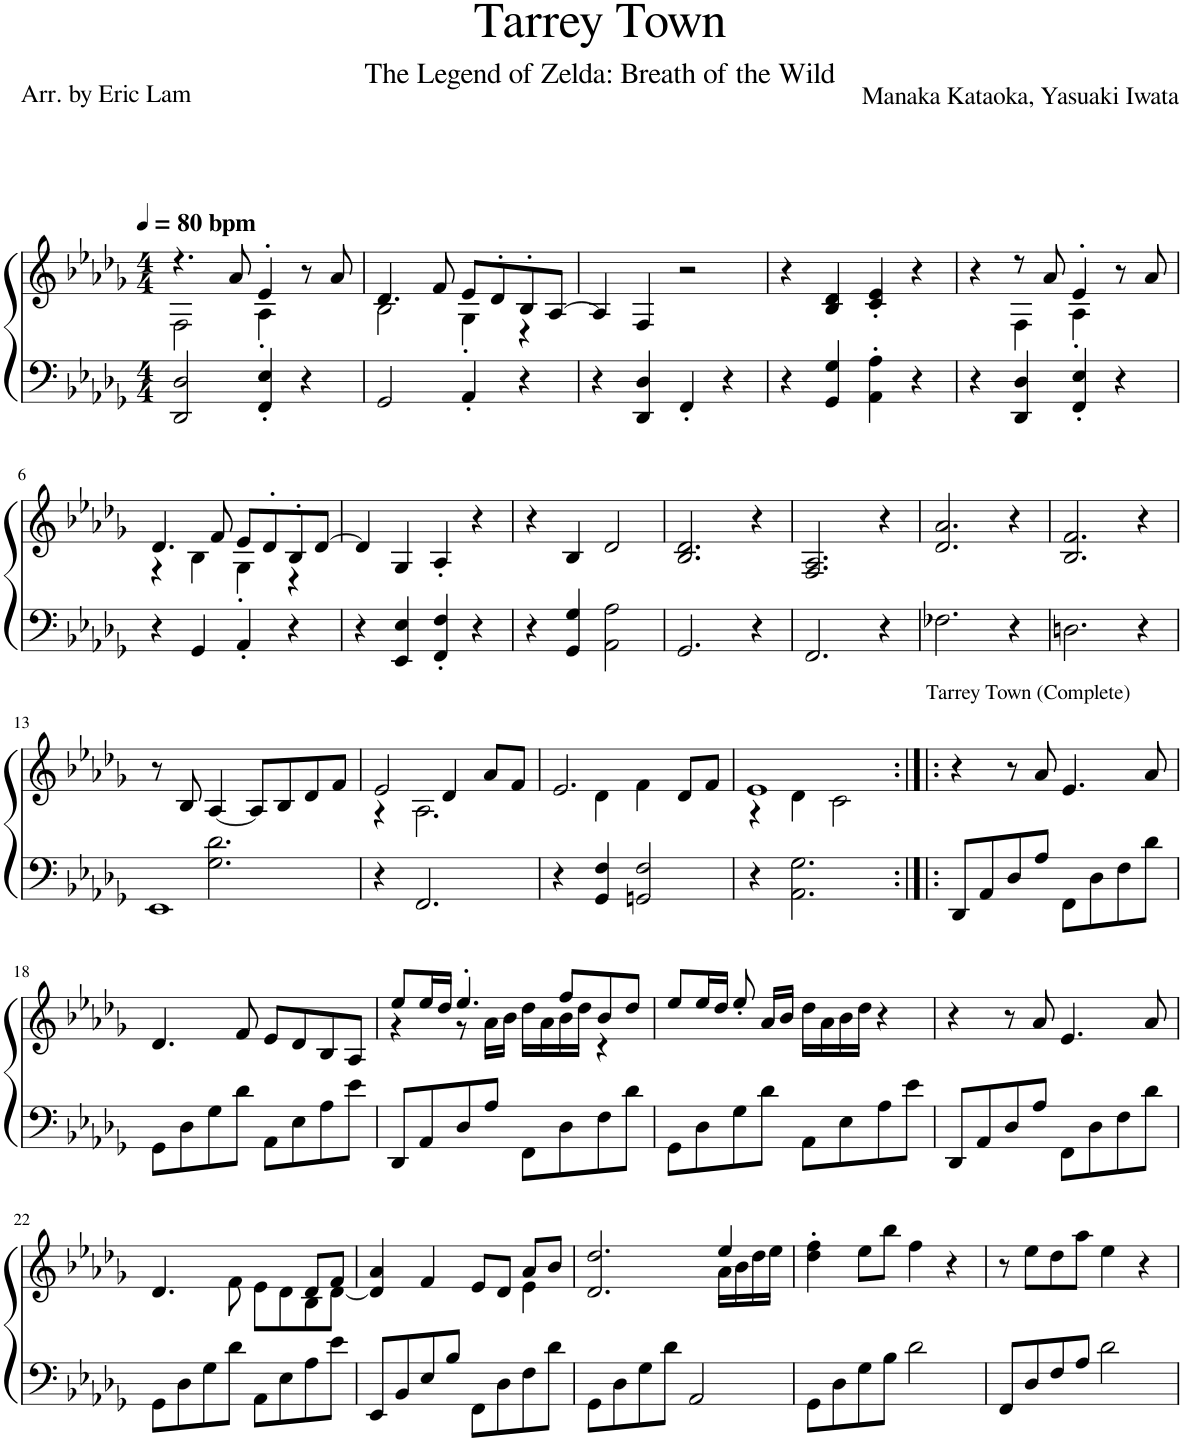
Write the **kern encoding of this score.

**kern	**kern
*part1	*part1
*staff2	*staff1
*I"Piano	*
*I'Pno.	*
*clefF4	*clefG2
*k[b-e-a-d-g-]	*k[b-e-a-d-g-]
*M4/4	*M4/4
*MM80	*MM80
=1	=1
*	*^
!	!LO:TX:a:B:t=bpm	!
2DD-/ 2D-/	4.r	2F\
.	8a-/	.
4FF/' 4E-/'	4e-'>/	4A-'\
4r	8r	4ryy
.	8a-/	.
=2	=2	=2
2GG-/	4.d-/	2B-\
.	8f/	.
4AA-'/	8e-/L	4G-'\
.	8d-'/	.
4r	8B-'/	4r
.	[8A-/J	.
*	*v	*v
=3	=3
4r	4A-/]
4DD-/ 4D-/	4F/
4FF'/	2r
4r	.
=4	=4
4r	4r
4GG-/ 4G-/	4B-/ 4d-/
4AA-\' 4A-\'	4c/' 4e-/'
4r	4r
=5	=5
*	*^
4r	4r	4ryy
4DD-/ 4D-/	8r	4F\
.	8a-/	.
4FF/' 4E-/'	4e-'/	4A-'\
4r	8r	4ryy
.	8a-/	.
!!LO:LB:g=z	!!
=6	=6	=6
4r	4.d-/	4r
4GG-/	.	4B-\
.	8f/	.
4AA-'/	8e-/L	4G-'\
.	8d-'/	.
4r	8B-'/	4r
.	[8d-/J	.
*	*v	*v
=7	=7
4r	4d-/]
4EE-/ 4E-/	4G-/
4FF/' 4F/'	4A-'/
4r	4r
=8	=8
4r	4r
4GG-/ 4G-/	4B-/
2AA-\ 2A-\	2d-/
=9	=9
2.GG-/	2.B-/ 2.d-/
4r	4r
=10	=10
2.FF/	2.F/ 2.A-/
4r	4r
=11	=11
2.F-X\	2.d-/ 2.a-/
4r	4r
=12	=12
2.Dn\	2.B-/ 2.f/
4r	4r
!!LO:LB:g=z
=13	=13
*^	*
1EE-	4ryy	8r
.	.	8B-/
.	2.G-\ 2.d-\	[4A-/
.	.	8A-/L]
.	.	8B-/
.	.	8d-/
.	.	8f/J
*v	*v	*
=14	=14
*	*^
4r	2e-/	4r
2.FF/	.	2.A-\
.	4d-/	.
.	8a-/L	.
.	8f/J	.
=15	=15	=15
4r	2.e-/	4ryy
4GG-/ 4F/	.	4d-\
2GGn/ 2F/	.	4f\
.	8d-/L	4ryy
.	8f/J	.
=16	=16	=16
4r	1e-	4r
2.AA-\ 2.G-\	.	4d-\
.	.	2c\
=17:|!|:	=17:|!|:	=17:|!|:
!	!LO:TX:a:t=Tarrey Town (Complete)	!
*	*v	*v
8DD-/L	4r
8AA-/	.
8D-/	8r
8A-/J	8a-/
8FF\L	4.e-/
8D-\	.
8F\	.
8d-\J	8a-/
!!LO:LB:g=z
=18	=18
8GG-\L	4.d-/
8D-\	.
8G-\	.
8d-\J	8f/
8AA-\L	8e-/L
8E-\	8d-/
8A-\	8B-/
8e-\J	8A-/J
=19	=19
*	*^
8DD-/L	8ee-/L	4r
8AA-/	16ee-/L	.
.	16dd-/JJ	.
8D-/	4.ee-'/	8r
8A-/J	.	16a-\LL
.	.	16b-\JJ
8FF\L	.	16dd-\LL
.	.	16a-\
8D-\	8ff/L	16b-\
.	.	16dd-\JJ
8F\	8b-/	4r
8d-\J	8dd-/J	.
*	*v	*v
=20	=20
8GG-\L	8ee-/L
8D-\	16ee-/L
.	16dd-/JJ
8G-\	8ee-'/
8d-\J	16a-/LL
.	16b-/JJ
8AA-\L	16dd-\LL
.	16a-\
8E-\	16b-\
.	16dd-\JJ
8A-\	4r
8e-\J	.
=21	=21
8DD-/L	4r
8AA-/	.
8D-/	8r
8A-/J	8a-/
8FF\L	4.e-/
8D-\	.
8F\	.
8d-\J	8a-/
!!LO:LB:g=z
=22	=22
*	*^
8GG-\L	4.d-/	2.ryy
8D-\	.	.
8G-\	.	.
8d-\J	8f\	.
8AA-\L	8e-\L	.
8E-\	8d-\	.
8A-\	8B-\	8d-/L
8e-\J	[8d-\J	8f/J
=23	=23	=23
8EE-/L	4d-/] 4a-/	2.ryy
8BB-/	.	.
8E-/	4f/	.
8B-/J	.	.
8FF\L	8e-/L	.
8D-\	8d-/J	.
8F\	4e-\	8a-/L
8d-\J	.	8b-/J
=24	=24	=24
8GG-\L	2.d-/ 2.dd-/	2.ryy
8D-\	.	.
8G-\	.	.
8d-\J	.	.
2AA-/	.	.
.	4ee-/	16a-\LL
.	.	16b-\
.	.	16dd-\
.	.	16ee-\JJ
*	*v	*v
=25	=25
8GG-\L	4dd-\' 4ff\'
8D-\	.
8G-\	8ee-\L
8B-\J	8bb-\J
2d-\	4ff\
.	4r
=26	=26
8FF/L	8r
8D-/	8ee-\L
8F/	8dd-\
8A-/J	8aa-\J
2d-\	4ee-\
.	4r
=	=
*-	*-
